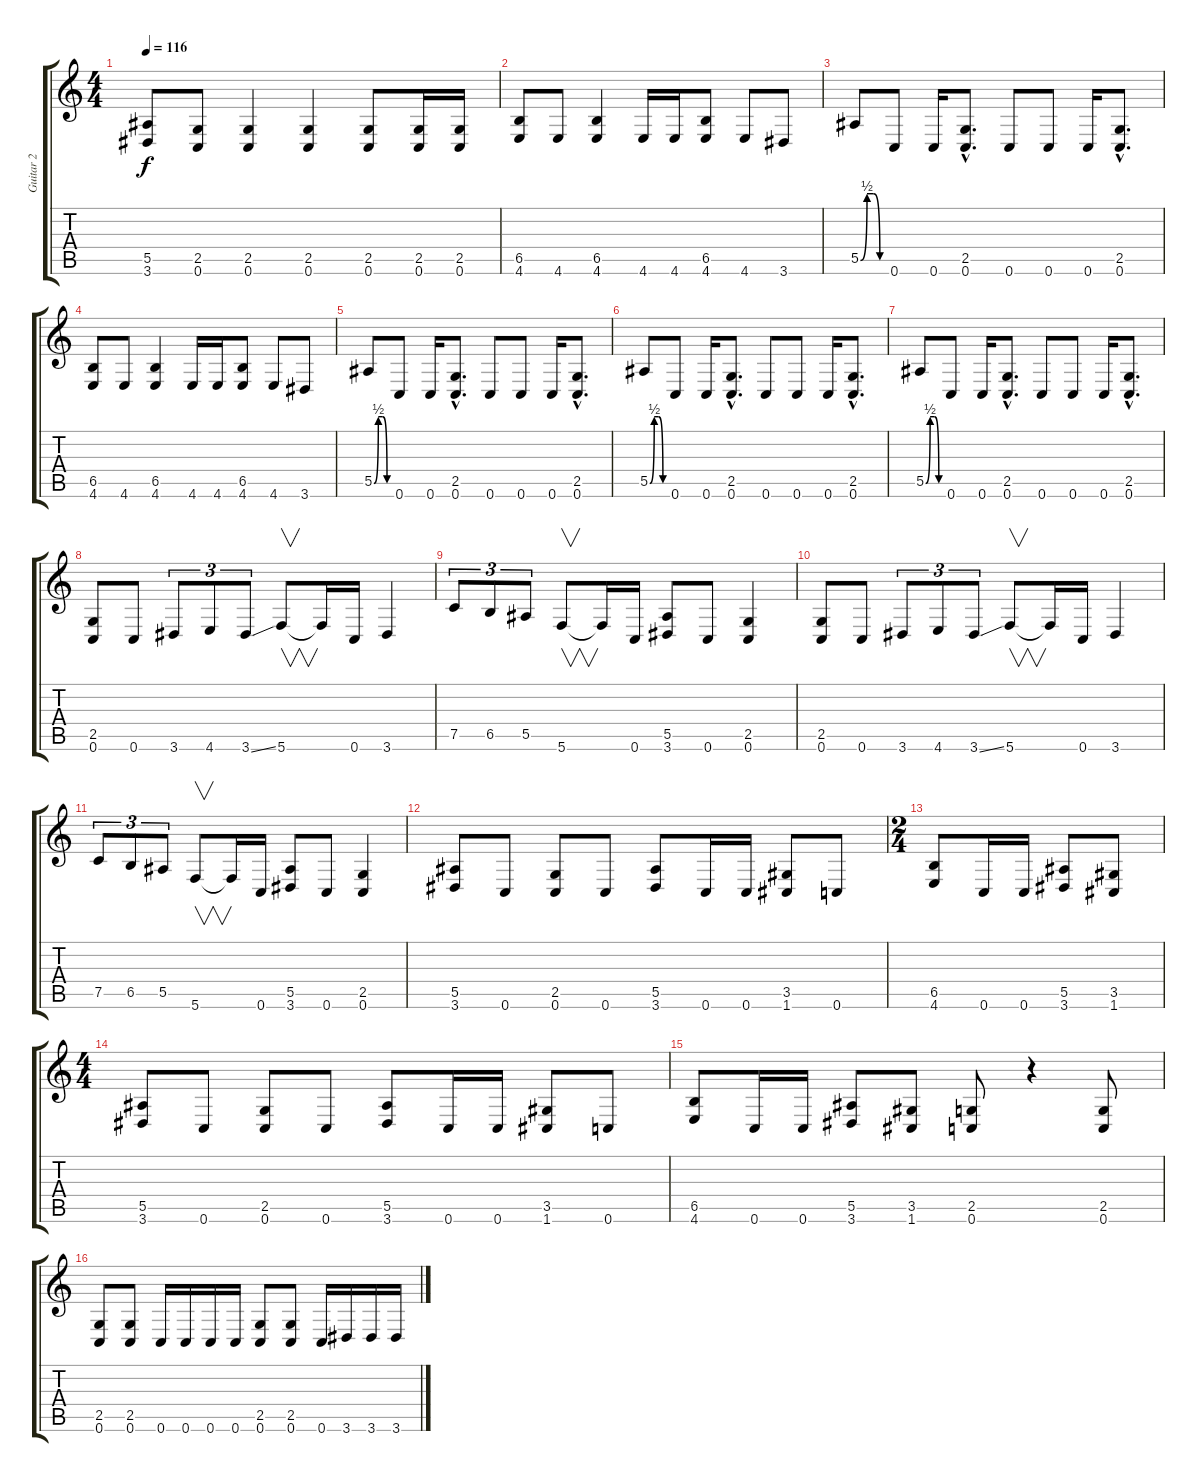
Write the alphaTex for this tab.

\track ("Guitar 2" "Guitar 2") {instrument overdrivenguitar}
\staff {score tabs}
\tuning (C4 G3 Eb3 Bb2 F2 C2) {hide}
\ts (4 4)
\tempo 116
\clef g2
\ks c
(5.5 3.6).8{dy f} (2.5 0.6).8 (2.5 0.6).4 (2.5 0.6).4 (2.5 0.6).8 (2.5 0.6).16 (2.5 0.6).16 |
(6.5 4.6).8 4.6.8 (6.5 4.6).4 4.6.16 4.6.16 (6.5 4.6).8 4.6.8 3.6.8 |
5.5{be (custom 0 0 15 2 30 2 45 0 60 0)}.8 0.6.8 0.6.16 (2.5{hac} 0.6{hac}).8{d} 0.6.8 0.6.8 0.6.16 (2.5{hac} 0.6{hac}).8{d} |
(6.5 4.6).8 4.6.8 (6.5 4.6).4 4.6.16 4.6.16 (6.5 4.6).8 4.6.8 3.6.8 |
5.5{be (custom 0 0 15 2 30 2 45 0 60 0)}.8 0.6.8 0.6.16 (2.5{hac} 0.6{hac}).8{d} 0.6.8 0.6.8 0.6.16 (2.5{hac} 0.6{hac}).8{d} |
5.5{be (custom 0 0 15 2 30 2 45 0 60 0)}.8 0.6.8 0.6.16 (2.5{hac} 0.6{hac}).8{d} 0.6.8 0.6.8 0.6.16 (2.5{hac} 0.6{hac}).8{d} |
5.5{be (custom 0 0 15 2 30 2 45 0 60 0)}.8 0.6.8 0.6.16 (2.5{hac} 0.6{hac}).8{d} 0.6.8 0.6.8 0.6.16 (2.5{hac} 0.6{hac}).8{d} |
(2.5 0.6).8 0.6.8 3.6.8{tu (3 2)} 4.6.8{tu (3 2)} 3.6{ss}.8{tu (3 2)} 5.6.8{v} 5.6{t}.16 0.6.16 3.6.4 |
7.5.8{tu (3 2)} 6.5.8{tu (3 2)} 5.5.8{tu (3 2)} 5.6.8{v} 5.6{t}.16 0.6.16 (5.5 3.6).8 0.6.8 (2.5 0.6).4 |
(2.5 0.6).8 0.6.8 3.6.8{tu (3 2)} 4.6.8{tu (3 2)} 3.6{ss}.8{tu (3 2)} 5.6.8{v} 5.6{t}.16 0.6.16 3.6.4 |
7.5.8{tu (3 2)} 6.5.8{tu (3 2)} 5.5.8{tu (3 2)} 5.6.8{v} 5.6{t}.16 0.6.16 (5.5 3.6).8 0.6.8 (2.5 0.6).4 |
(5.5 3.6).8 0.6.8 (2.5 0.6).8 0.6.8 (5.5 3.6).8 0.6.16 0.6.16 (3.5 1.6).8 0.6.8 |
\ts (2 4)
(6.5 4.6).8 0.6.16 0.6.16 (5.5 3.6).8 (3.5 1.6).8 |
\ts (4 4)
(5.5 3.6).8 0.6.8 (2.5 0.6).8 0.6.8 (5.5 3.6).8 0.6.16 0.6.16 (3.5 1.6).8 0.6.8 |
(6.5 4.6).8 0.6.16 0.6.16 (5.5 3.6).8 (3.5 1.6).8 (2.5 0.6).8 r.4 (2.5 0.6).8 |
(2.5 0.6).8 (2.5 0.6).8 0.6.16 0.6.16 0.6.16 0.6.16 (2.5 0.6).8 (2.5 0.6).8 0.6.16 3.6.16 3.6.16 3.6.16
